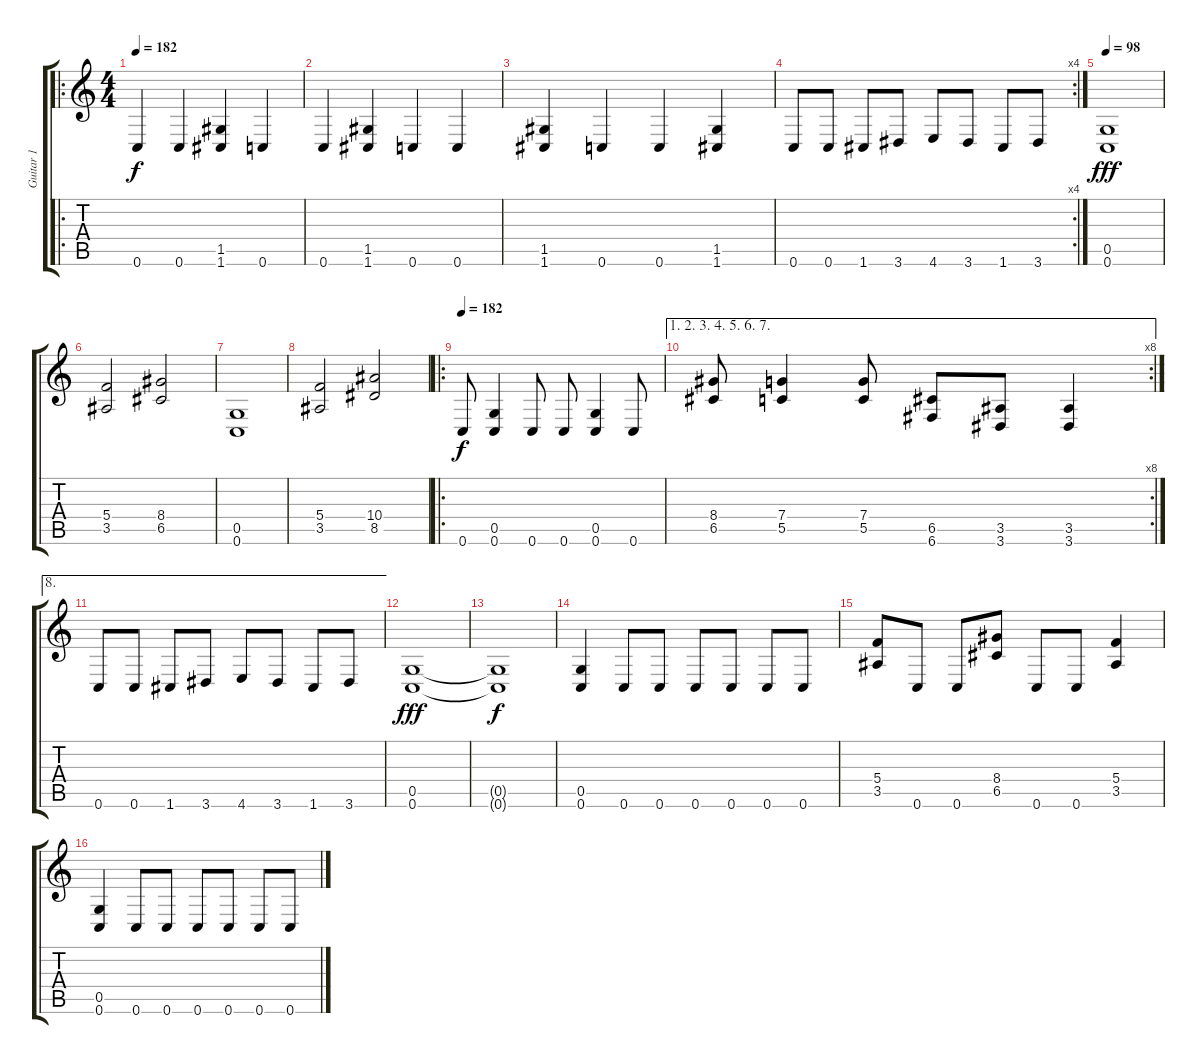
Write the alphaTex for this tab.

\track ("Guitar 1" "Guitar 1") {instrument distortionguitar}
\staff {score tabs}
\tuning (D4 A3 F3 C3 G2 C2) {hide}
\ro
\ts (4 4)
\tempo 182
\clef g2
\ks c
0.6.4{dy f} 0.6.4 (1.5 1.6).4 0.6.4 |
0.6.4 (1.5 1.6).4 0.6.4 0.6.4 |
(1.5 1.6).4 0.6.4 0.6.4 (1.5 1.6).4 |
\rc 4
0.6.8 0.6.8 1.6.8 3.6.8 4.6.8 3.6.8 1.6.8 3.6.8 |
\tempo 98
(0.5 0.6).1{dy fff} |
(5.4 3.5).2 (8.4 6.5).2 |
(0.5 0.6).1 |
(5.4 3.5).2 (10.4 8.5).2 |
\ro
\tempo 182
0.6.8{dy f} (0.5 0.6).4 0.6.8 0.6.8 (0.5 0.6).4 0.6.8 |
\ae (1 2 3 4 5 6 7)
\rc 8
(8.4 6.5).8 (7.4 5.5).4 (7.4 5.5).8 (6.5 6.6).8 (3.5 3.6).8 (3.5 3.6).4 |
\ae 8
0.6.8 0.6.8 1.6.8 3.6.8 4.6.8 3.6.8 1.6.8 3.6.8 |
(0.5 0.6).1{dy fff} |
(0.5{t} 0.6{t}).1{dy f} |
(0.5 0.6).4 0.6.8 0.6.8 0.6.8 0.6.8 0.6.8 0.6.8 |
(5.4 3.5).8 0.6.8 0.6.8 (8.4 6.5).8 0.6.8 0.6.8 (5.4 3.5).4 |
(0.5 0.6).4 0.6.8 0.6.8 0.6.8 0.6.8 0.6.8 0.6.8
